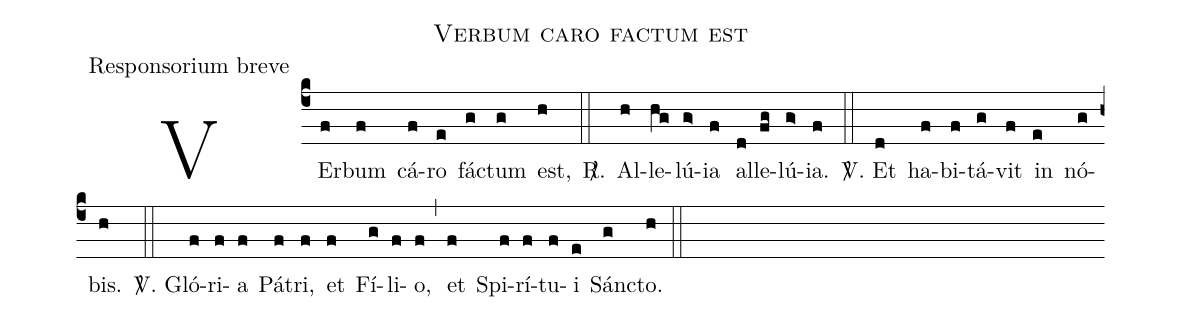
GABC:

name:Verbum caro factum est;
office-part:Responsorium breve;
%%
(c4) VEr(f)bum(f) cá(f)ro(e) fác(g)tum(g) est,(h) <sp>R/</sp>.(::) Al(h)le(hg)lú(g>)ia(f) al(d)le(fg)lú(g>)ia.(f) (::) <sp>V/</sp>. Et(d) ha(f)bi(f)tá(g)vit(f) in(e) nó(g)bis.(h) (::) <sp>V/</sp>. Gló(f)ri(f)a(f) Pá(f)tri,(f) et(f) Fí(g)li(f)o,(f) (,) et(f) Spi(f)rí(f)tu(f)i(e) Sán(g)cto.(h)
(::)
